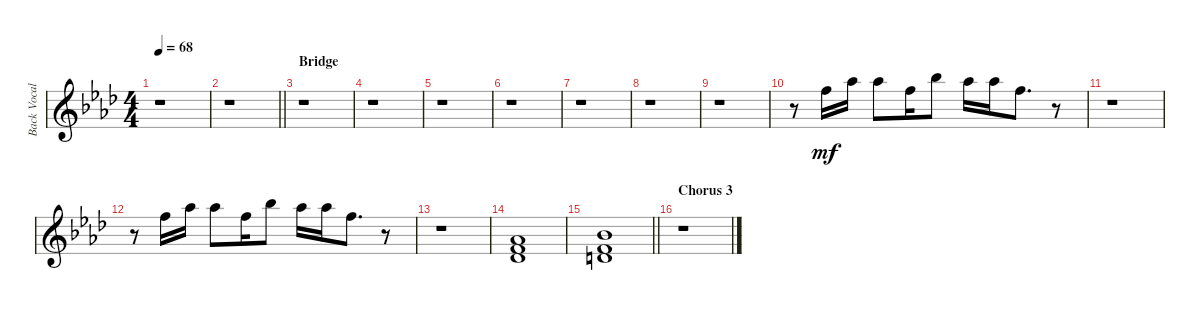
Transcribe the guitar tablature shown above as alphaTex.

\track ("Back Vocals" "Back Vocal") {instrument voiceoohs}
\staff {score}
\tuning (E4 B3 G3 D3 A2 E2 B1) {hide}
\ts (4 4)
\tempo 68
\clef g2
\ks ab
r.1{dy f} |
\barLineRight lightlight
r.1 |
\section ("" "Bridge")
r.1 |
r.1 |
r.1 |
r.1 |
r.1 |
r.1 |
r.1 |
r.8 13.1.16{dy mf} 16.1.16 16.1.8 13.1.16 18.1.8 16.1.16 16.1.16 13.1.8{d} r.8 |
r.1 |
r.8 13.1.16 16.1.16 16.1.8 13.1.16 18.1.8 16.1.16 16.1.16 13.1.8{d} r.8 |
r.1 |
(4.1 6.2 6.3).1 |
\barLineRight lightlight
(6.1 6.2 7.3).1 |
\section ("" "Chorus 3")
r.1
